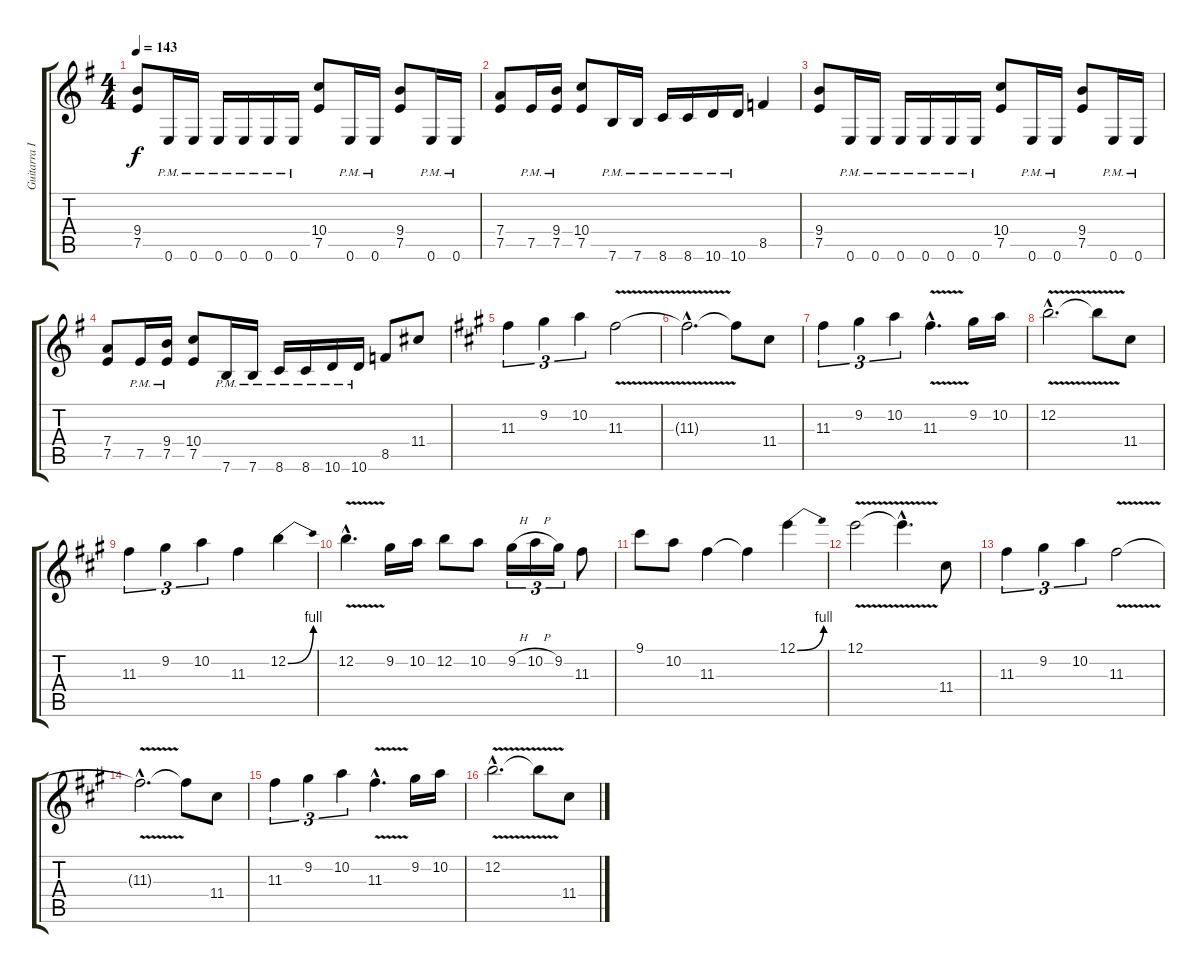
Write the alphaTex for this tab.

\track ("Guitarra I" "Guitarra I") {instrument overdrivenguitar}
\staff {score tabs}
\tuning (E4 B3 G3 D3 A2 E2) {hide}
\ts (4 4)
\tempo 143
\clef g2
\ks g
(9.4 7.5).8{dy f} 0.6{pm}.16 0.6{pm}.16 0.6{pm}.16 0.6{pm}.16 0.6{pm}.16 0.6{pm}.16 (10.4 7.5).8 0.6{pm}.16 0.6{pm}.16 (9.4 7.5).8 0.6{pm}.16 0.6{pm}.16 |
(7.4 7.5).8 7.5{pm}.16 (9.4 7.5{pm}).16 (10.4 7.5).8 7.6{pm}.16 7.6{pm}.16 8.6{pm}.16 8.6{pm}.16 10.6{pm}.16 10.6{pm}.16 8.5.4 |
(9.4 7.5).8 0.6{pm}.16 0.6{pm}.16 0.6{pm}.16 0.6{pm}.16 0.6{pm}.16 0.6{pm}.16 (10.4 7.5).8 0.6{pm}.16 0.6{pm}.16 (9.4 7.5).8 0.6{pm}.16 0.6{pm}.16 |
(7.4 7.5).8 7.5{pm}.16 (9.4 7.5{pm}).16 (10.4 7.5).8 7.6{pm}.16 7.6{pm}.16 8.6{pm}.16 8.6{pm}.16 10.6{pm}.16 10.6{pm}.16 8.5.8 11.4.8 |
\ks a
11.3.4{tu (3 2)} 9.2.4{tu (3 2)} 10.2.4{tu (3 2)} 11.3{v}.2 |
11.3{hac t}.2{d} 11.3{t}.8 11.4.8 |
11.3.4{tu (3 2)} 9.2.4{tu (3 2)} 10.2.4{tu (3 2)} 11.3{v hac}.4{d} 9.2.16 10.2.16 |
12.2{v hac}.2{d} 12.2{t}.8 11.4.8 |
11.3.4{tu (3 2)} 9.2.4{tu (3 2)} 10.2.4{tu (3 2)} 11.3.4 12.2{be (bend 0 0 60 4)}.4 |
12.2{v hac}.4{d} 9.2.16 10.2.16 12.2.8 10.2.8 9.2{h}.16{tu (3 2)} 10.2{h}.16{tu (3 2)} 9.2.16{tu (3 2)} 11.3.8 |
9.1.8 10.2.8 11.3.4 11.3{t}.4 12.1{be (bend 0 0 60 4)}.4 |
12.1{v}.2 12.1{hac t}.4{d} 11.4.8 |
11.3.4{tu (3 2)} 9.2.4{tu (3 2)} 10.2.4{tu (3 2)} 11.3{v}.2 |
11.3{hac t}.2{d} 11.3{t}.8 11.4.8 |
11.3.4{tu (3 2)} 9.2.4{tu (3 2)} 10.2.4{tu (3 2)} 11.3{v hac}.4{d} 9.2.16 10.2.16 |
12.2{v hac}.2{d} 12.2{t}.8 11.4.8
